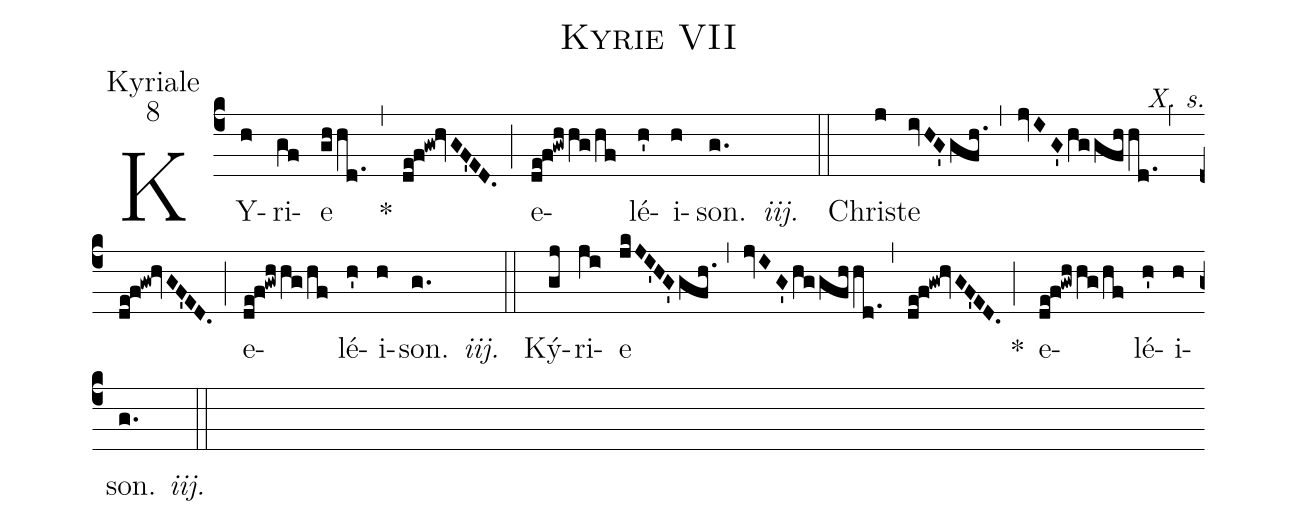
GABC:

name:Kyrie VII;
office-part:Kyriale;
mode:8;
commentary:X. s.;
%%
(c4) KY(h)ri(gf)e(gh/hd.) ~~~*(,) (de!f!gw!hvGF'ED.) (;) e(de!f!gwh/hg/hf)lé(h')i(h)son.(g.) <i>iij.</i>() (::)
Chris(j)te(ivHG'gfh.) (,) (jvIG'hggfhhd.) (,) (de!f!gw!hvGF'ED.) (;) e(de!f!gwh/hg/hf)lé(h')i(h)son.(g.) <i>iij.</i>() (::)
Ký(gj)ri(ji)e(jkJI'HG'gfh.) (,) (jvIG'hg/gfh/hd.) (,) (de!f!gw!hvGF'ED.) ~~~~~*(;) e(de!f!gwh/hg/hf)lé(h')i(h)son.(g.) <i>iij.</i>() (::)
